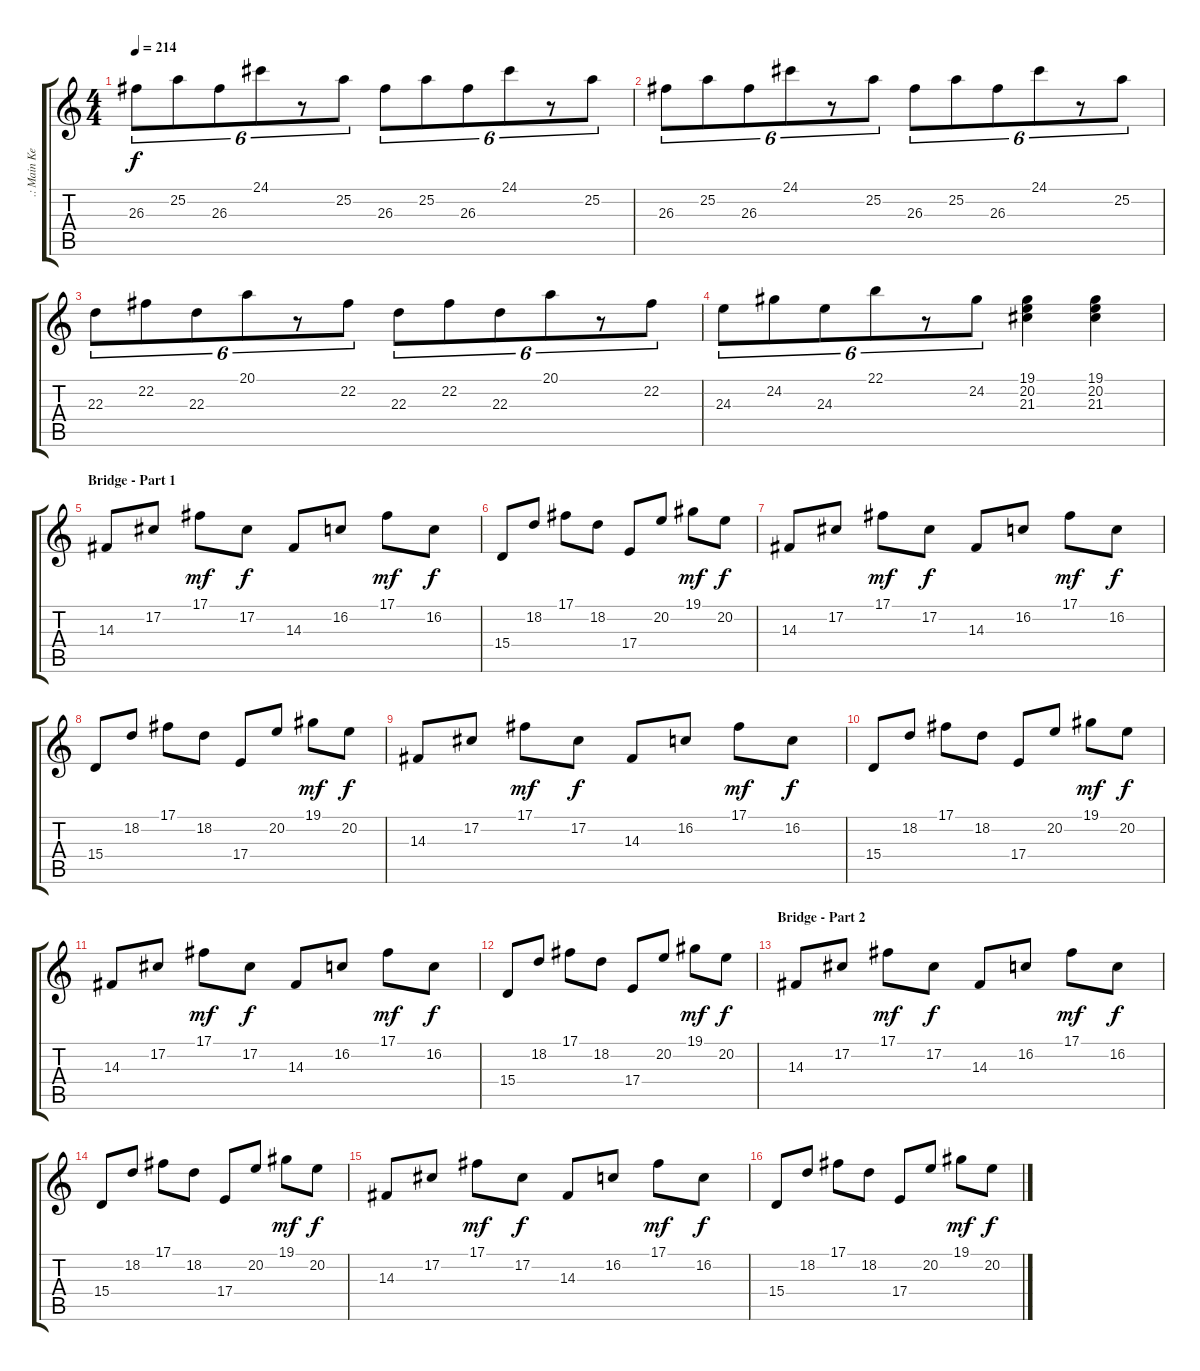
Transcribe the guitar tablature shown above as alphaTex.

\track (".: Main Keyboard :." ".: Main Ke") {instrument marimba}
\staff {score tabs}
\tuning (Db4 Ab3 E3 B2 Gb2 Db2) {hide}
\ts (4 4)
\tempo 214
\clef g2
\ks c
26.3.8{tu (6 4) dy f} 25.2.8{tu (6 4)} 26.3.8{tu (6 4)} 24.1.8{tu (6 4)} r.8{tu (6 4)} 25.2.8{tu (6 4)} 26.3.8{tu (6 4)} 25.2.8{tu (6 4)} 26.3.8{tu (6 4)} 24.1.8{tu (6 4)} r.8{tu (6 4)} 25.2.8{tu (6 4)} |
26.3.8{tu (6 4)} 25.2.8{tu (6 4)} 26.3.8{tu (6 4)} 24.1.8{tu (6 4)} r.8{tu (6 4)} 25.2.8{tu (6 4)} 26.3.8{tu (6 4)} 25.2.8{tu (6 4)} 26.3.8{tu (6 4)} 24.1.8{tu (6 4)} r.8{tu (6 4)} 25.2.8{tu (6 4)} |
22.3.8{tu (6 4)} 22.2.8{tu (6 4)} 22.3.8{tu (6 4)} 20.1.8{tu (6 4)} r.8{tu (6 4)} 22.2.8{tu (6 4)} 22.3.8{tu (6 4)} 22.2.8{tu (6 4)} 22.3.8{tu (6 4)} 20.1.8{tu (6 4)} r.8{tu (6 4)} 22.2.8{tu (6 4)} |
24.3.8{tu (6 4)} 24.2.8{tu (6 4)} 24.3.8{tu (6 4)} 22.1.8{tu (6 4)} r.8{tu (6 4)} 24.2.8{tu (6 4)} (19.1 20.2 21.3).4 (19.1 20.2 21.3).4 |
\section ("" "Bridge - Part 1")
14.3.8 17.2.8 17.1.8{dy mf} 17.2.8{dy f} 14.3.8 16.2.8 17.1.8{dy mf} 16.2.8{dy f} |
15.4.8 18.2.8 17.1.8 18.2.8 17.4.8 20.2.8 19.1.8{dy mf} 20.2.8{dy f} |
14.3.8 17.2.8 17.1.8{dy mf} 17.2.8{dy f} 14.3.8 16.2.8 17.1.8{dy mf} 16.2.8{dy f} |
15.4.8 18.2.8 17.1.8 18.2.8 17.4.8 20.2.8 19.1.8{dy mf} 20.2.8{dy f} |
14.3.8 17.2.8 17.1.8{dy mf} 17.2.8{dy f} 14.3.8 16.2.8 17.1.8{dy mf} 16.2.8{dy f} |
15.4.8 18.2.8 17.1.8 18.2.8 17.4.8 20.2.8 19.1.8{dy mf} 20.2.8{dy f} |
14.3.8 17.2.8 17.1.8{dy mf} 17.2.8{dy f} 14.3.8 16.2.8 17.1.8{dy mf} 16.2.8{dy f} |
15.4.8 18.2.8 17.1.8 18.2.8 17.4.8 20.2.8 19.1.8{dy mf} 20.2.8{dy f} |
\section ("" "Bridge - Part 2")
14.3.8 17.2.8 17.1.8{dy mf} 17.2.8{dy f} 14.3.8 16.2.8 17.1.8{dy mf} 16.2.8{dy f} |
15.4.8 18.2.8 17.1.8 18.2.8 17.4.8 20.2.8 19.1.8{dy mf} 20.2.8{dy f} |
14.3.8 17.2.8 17.1.8{dy mf} 17.2.8{dy f} 14.3.8 16.2.8 17.1.8{dy mf} 16.2.8{dy f} |
15.4.8 18.2.8 17.1.8 18.2.8 17.4.8 20.2.8 19.1.8{dy mf} 20.2.8{dy f}
